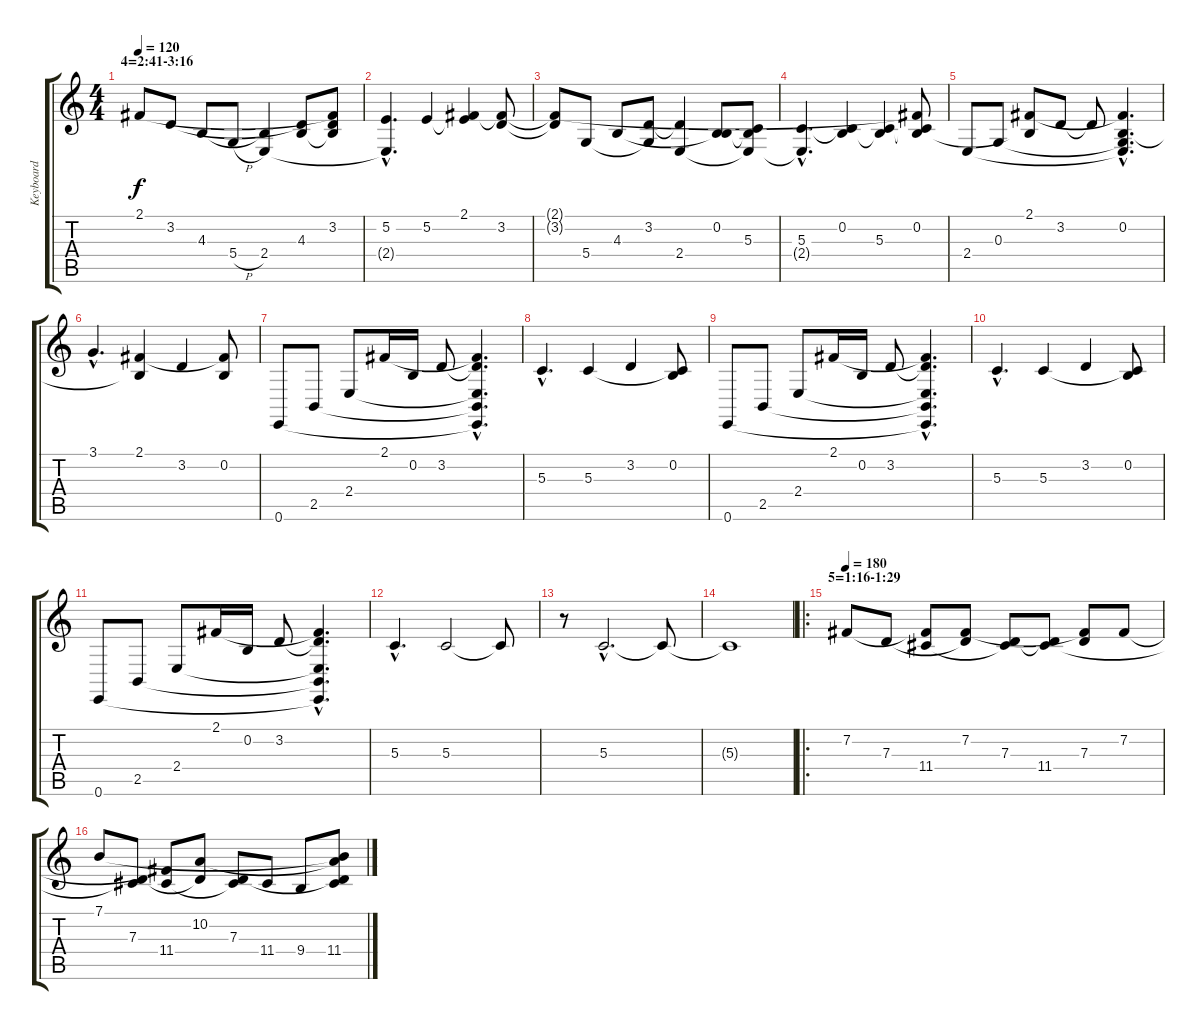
\track ("Keyboard" "Keyboard") {instrument stringensemble1}
\staff {score tabs}
\tuning (E4 B3 G3 D3 A2 E2) {hide}
\ts (4 4)
\section ("" "4=2:41-3:16")
\tempo 120
\clef g2
\ks c
2.1.8{dy f volume 13 instrument brightacousticpiano} 3.2.8 4.3.8 5.4{h}.8 (4.3{t} 2.4).4 (3.2{t} 4.3).8 (2.1{t} 3.2 4.3{t}).8 |
(5.2{hac} 2.4{hac t}).4{d} 5.2.4 (2.1 5.2{t}).4 (2.1{t} 3.2).8 |
(2.1{t} 3.2{t}).8 5.4.8 4.3.8 (3.2 5.4{t}).8 (3.2{t} 2.4).4 (0.2 4.3{t}).8 (0.2{t} 5.3 2.4{t}).8 |
(5.3{hac} 2.4{hac t}).4{d} (0.2 5.3{t}).4 (0.2{t} 5.3).4 (2.1{t} 0.2 5.3{t}).8 |
2.4.8 0.3.8 (2.1 0.2{t}).8 3.2.8 3.2{t}.8 (2.1{hac t} 0.2{hac} 0.3{hac t} 2.4{hac t}).4{d} |
3.1{hac}.4{d} (2.1 0.2{t}).4 3.2.4 (2.1{t} 0.2).8 |
0.6.8 2.5.8 2.4.8 2.1.16 0.2.16 3.2.8 (2.1{hac t} 3.2{hac t} 2.4{hac t} 2.5{hac t} 0.6{hac t}).4{d} |
5.3{hac}.4{d} 5.3.4 3.2.4 (0.2 5.3{t}).8 |
0.6.8 2.5.8 2.4.8 2.1.16 0.2.16 3.2.8 (2.1{hac t} 3.2{hac t} 2.4{hac t} 2.5{hac t} 0.6{hac t}).4{d} |
5.3{hac}.4{d} 5.3.4 3.2.4 (0.2 5.3{t}).8 |
0.6.8 2.5.8 2.4.8 2.1.16 0.2.16 3.2.8 (2.1{hac t} 3.2{hac t} 2.4{hac t} 2.5{hac t} 0.6{hac t}).4{d} |
5.3{hac}.4{d} 5.3.2 5.3{t}.8 |
r.8 5.3{hac}.2{d} 5.3{t}.8 |
5.3{t}.1 |
\ro
\section ("" "5=1:16-1:29")
\tempo 180
7.2.8{volume 14 instrument brightacousticpiano} 7.3.8 (7.2{t} 11.4).8 (7.2 7.3{t}).8 (7.3 11.4{t}).8 (7.3{t} 11.4).8 (7.2{t} 7.3).8 7.2.8 |
7.1.8 (7.3 11.4{t}).8 (7.2{t} 11.4).8 (10.2 7.3{t}).8 (7.3 11.4{t}).8 11.4.8 9.4.8 (7.1{t} 10.2{t} 7.3{t} 11.4).8
